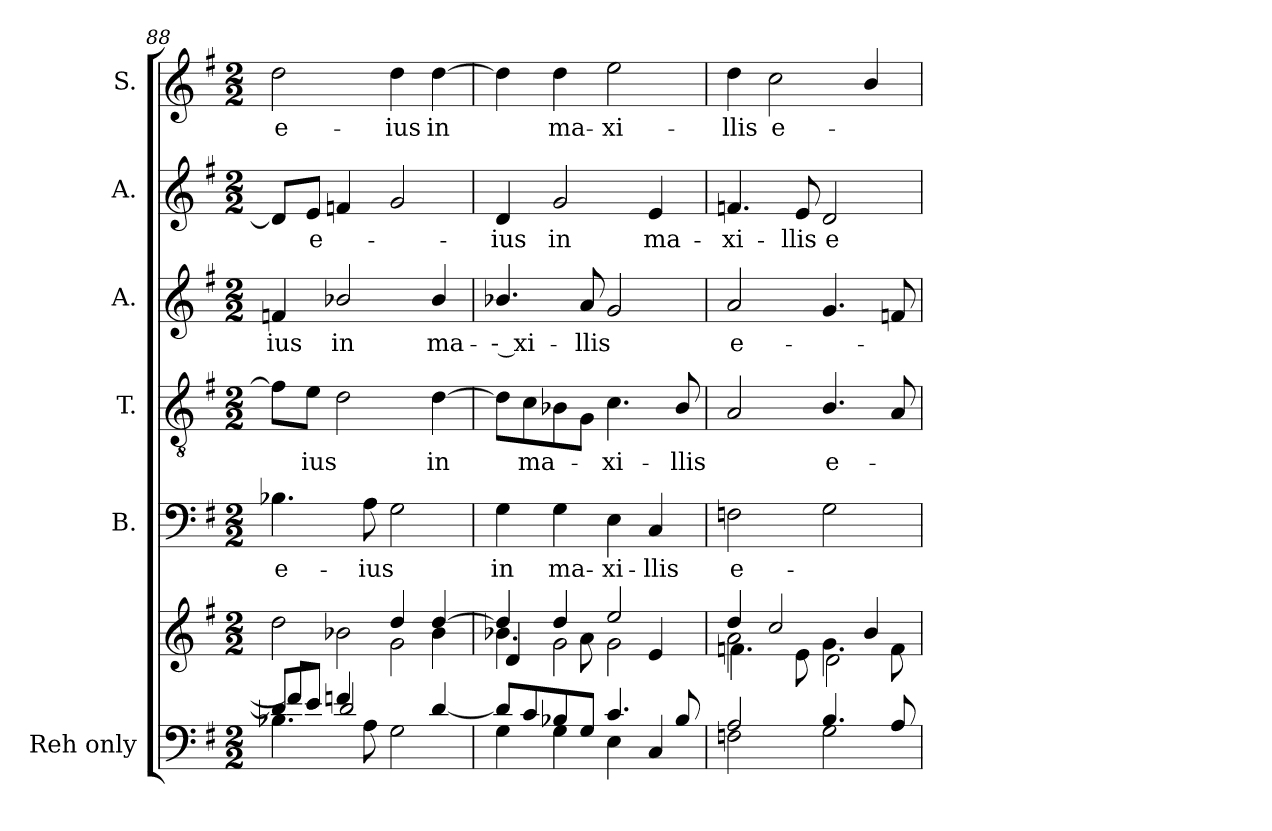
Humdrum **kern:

**kern	**kern	**kern	**text	**kern	**text	**kern	**text	**kern	**text	**kern	**text
*part6	*part6	*part5	*part5	*part4	*part4	*part3	*part3	*part2	*part2	*part1	*part1
*staff7	*staff6	*staff5	*staff5	*staff4	*staff4	*staff3	*staff3	*staff2	*staff2	*staff1	*staff1
*I"Reh  only	*	*I"B.	*	*I"T.	*	*I"A.	*	*I"A.	*	*I"S.	*
*	*	*I'B.	*	*I'T.	*	*I'A.	*	*I'A.	*	*	*
*clefF4	*clefG2	*clefF4	*	*clefGv2	*	*clefG2	*	*clefG2	*	*clefG2	*
*	*	*	*	*ITrd7c12	*	*	*	*	*	*	*
*k[f#]	*k[f#]	*k[f#]	*	*k[f#]	*	*k[f#]	*	*k[f#]	*	*k[f#]	*
*G:	*G:	*G:	*	*G:	*	*G:	*	*G:	*	*G:	*
*M2/2	*M2/2	*M2/2	*	*M2/2	*	*M2/2	*	*M2/2	*	*M2/2	*
=88	=88	=88	=88	=88	=88	=88	=88	=88	=88	=88	=88
*^	*^	*	*	*	*	*	*	*	*	*	*
*	*^	*	*^	*	*	*	*	*	*	*	*	*	*
!	!	!	!	!	!	!	!LO:LY:b	!	!	!	!LO:LY:b	!	!	!	!LO:LY:b
8d/L]	8f/L]	4.B-X\	2dd\	4ryy	2ryy	4.B-X\	e-	8F\L]	.	4fn/	-ius	8d/L]	.	2dd\	e-
!	!	!	!	!	!	!	!	!	!LO:LY:b	!	!	!	!LO:LY:b	!	!
8e/J	8e/J	.	.	.	.	.	.	8E\J	-ius	.	.	8e/J	e-	.	.
!	!	!	!	!	!	!	!	!	!	!	!LO:LY:b	!	!	!	!
4fn/	2d/	.	.	2b-X\	.	.	.	2D\	.	2b-X/	in	4fn/	.	.	.
!	!	!	!	!	!	!	!LO:LY:b	!	!	!	!	!	!	!	!
.	.	8A\	.	.	.	8A\	-ius	.	.	.	.	.	.	.	.
!	!	!	!	!	!	!	!	!	!	!	!	!	!	!	!LO:LY:b
2ryy	.	2G\	4dd/	.	2g\	2G\	.	.	.	.	.	2g/	.	4dd\	-ius
!	!	!	!	!	!	!	!	!	!LO:LY:b	!	!LO:LY:b	!	!	!	!LO:LY:b
.	[4d/	.	[4dd/	4b-\	.	.	.	[4D\	in	4b-/	ma-	.	.	[4dd\	in
*	*v	*v	*	*	*	*	*	*	*	*	*	*	*	*	*
!!LO:PB:g=z
=89	=89	=89	=89	=89	=89	=89	=89	=89	=89	=89	=89	=89	=89	=89
!	!	!	!	!	!	!LO:LY:b	!	!	!	!LO:LY:b	!	!LO:LY:b	!	!
8d/L]	4G\	4dd/]	4.b-X\	4d/	4G\	in	8D\L]	.	4.b-X/	-- xi-	4d/	-ius	4dd\]	.
!	!	!	!	!	!	!	!	!LO:LY:b	!	!	!	!	!	!
8c/	.	.	.	.	.	.	8C\	ma-	.	.	.	.	.	.
!	!	!	!	!	!	!LO:LY:b	!	!	!	!	!	!LO:LY:b	!	!LO:LY:b
8B-X/	4G\	4dd/	.	2g\	4G\	ma-	8BB-X\	.	.	.	2g/	in	4dd\	ma-
!	!	!	!	!	!	!	!	!	!	!LO:LY:b	!	!	!	!
8G/J	.	.	8a\	.	.	.	8GG\J	.	8a/	-llis	.	.	.	.
!	!	!	!	!	!	!LO:LY:b	!	!LO:LY:b	!	!	!	!	!	!LO:LY:b
4.c/	4E\	2ee/	2g\	.	4E\	-xi-	4.C\	-xi-	2g/	.	.	.	2ee\	-xi-
!	!	!	!	!	!	!LO:LY:b	!	!	!	!	!	!LO:LY:b	!	!
.	4C/	.	.	4e/	4C/	-llis	.	.	.	.	4e/	ma-	.	.
!	!	!	!	!	!	!	!	!LO:LY:b	!	!	!	!	!	!
8B-/	.	.	.	.	.	.	8BB-/	-llis	.	.	.	.	.	.
=90	=90	=90	=90	=90	=90	=90	=90	=90	=90	=90	=90	=90	=90	=90
!	!	!	!	!	!	!LO:LY:b	!	!	!	!LO:LY:b	!	!LO:LY:b	!	!LO:LY:b
2A/	2Fn\	4dd/	2a\	4.fn\	2Fn\	e-	2AA/	.	2a/	e-	4.fn/	-xi-	4dd\	-llis
!	!	!	!	!	!	!	!	!	!	!	!	!	!	!LO:LY:b
.	.	2cc/	.	.	.	.	.	.	.	.	.	.	2cc\	e-
!	!	!	!	!	!	!	!	!	!	!	!	!LO:LY:b	!	!
.	.	.	.	8e\	.	.	.	.	.	.	8e/	-llis	.	.
!	!	!	!	!	!	!	!	!LO:LY:b	!	!	!	!LO:LY:b	!	!
4.B/	2G\	.	4.g\	2d\	2G\	.	4.BB/	e-	4.g/	.	2d/	e-	.	.
.	.	4b/	.	.	.	.	.	.	.	.	.	.	4b/	.
8A/	.	.	8f\	.	.	.	8AA/	.	8fn/	.	.	.	.	.
*v	*v	*	*	*	*	*	*	*	*	*	*	*	*	*
*	*v	*v	*v	*	*	*	*	*	*	*	*	*	*
=	=	=	=	=	=	=	=	=	=	=	=
*-	*-	*-	*-	*-	*-	*-	*-	*-	*-	*-	*-
